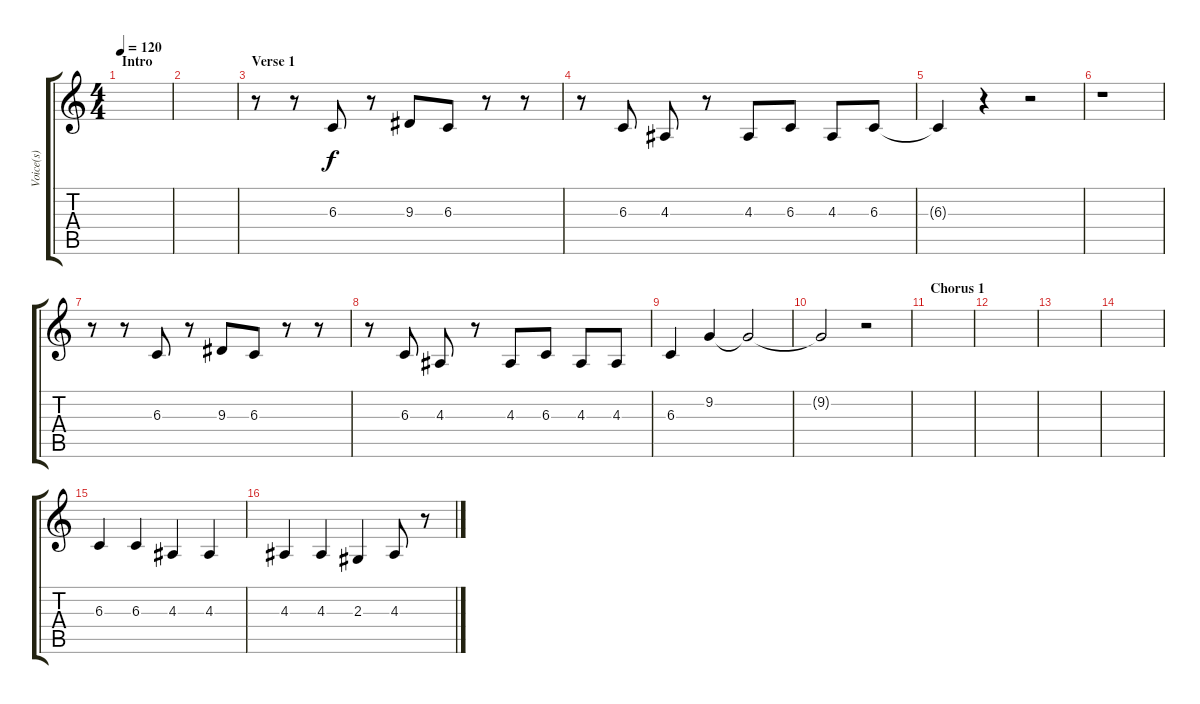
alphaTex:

\track ("Voice(s)" "Voice(s)") {instrument choiraahs}
\staff {score tabs}
\tuning (Eb4 Bb3 Gb3 Db3 Ab2 Eb2) {hide}
\ts (4 4)
\section ("" "Intro")
\tempo 120
\clef g2
\ks c
|
|
\section ("" "Verse 1")
r.8 r.8 6.3.8 r.8 9.3.8 6.3.8 r.8 r.8 |
r.8 6.3.8 4.3.8 r.8 4.3.8 6.3.8 4.3.8 6.3.8 |
6.3{t}.4 r.4 r.2 |
r.1 |
r.8 r.8 6.3.8 r.8 9.3.8 6.3.8 r.8 r.8 |
r.8 6.3.8 4.3.8 r.8 4.3.8 6.3.8 4.3.8 4.3.8 |
6.3.4 9.2.4 9.2{t}.2 |
9.2{t}.2 r.2 |
\section ("" "Chorus 1")
|
|
|
|
6.3.4 6.3.4 4.3.4 4.3.4 |
4.3.4 4.3.4 2.3.4 4.3.8 r.8
